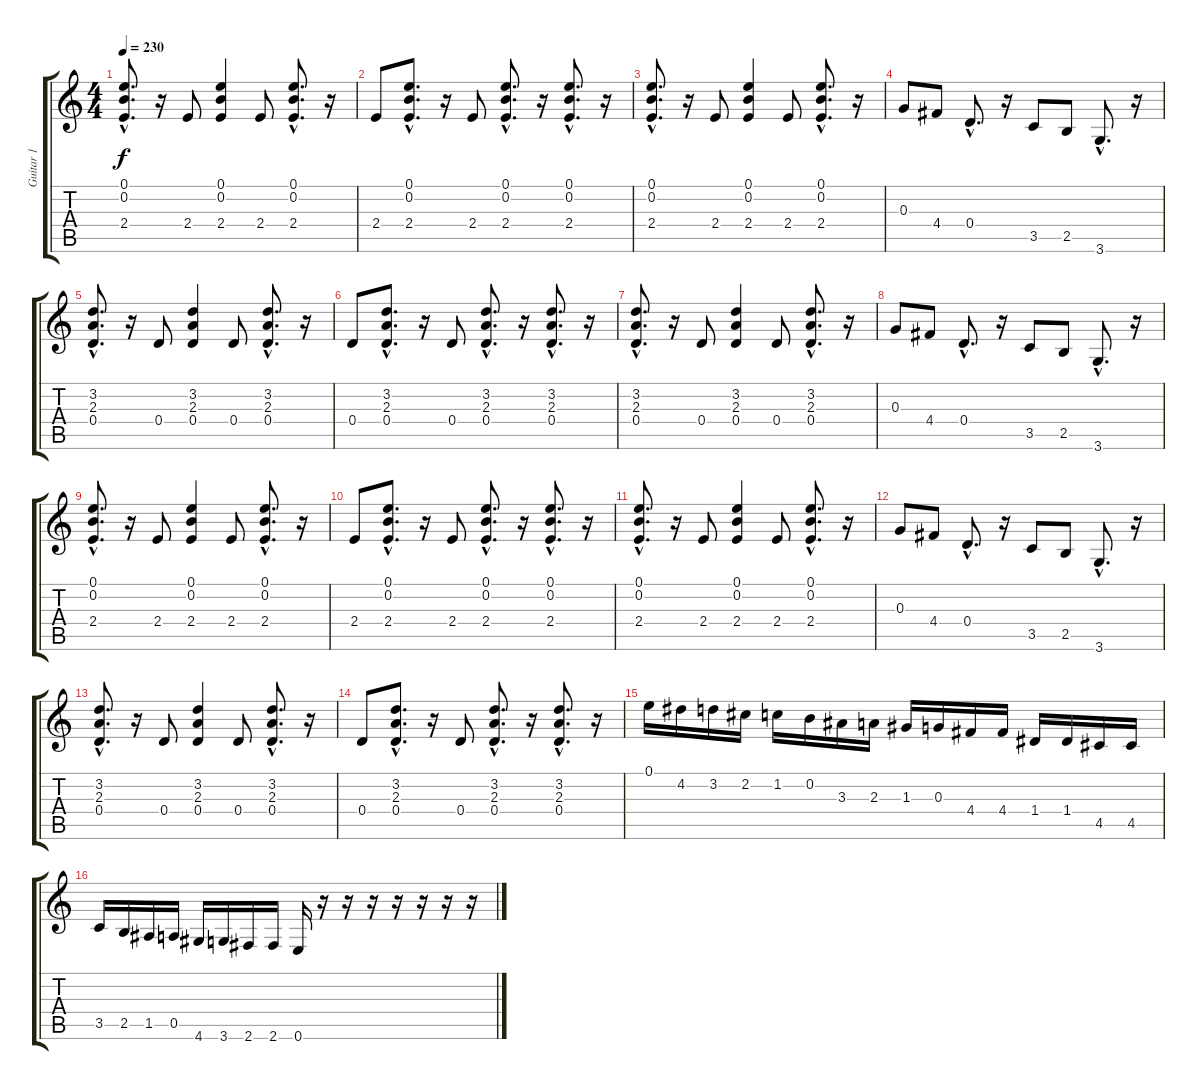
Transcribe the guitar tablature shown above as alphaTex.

\track ("Guitar 1" "Guitar 1") {instrument distortionguitar}
\staff {score tabs}
\tuning (E4 B3 G3 D3 A2 E2) {hide}
\ts (4 4)
\tempo 230
\clef g2
\ks c
(0.1{hac} 0.2{hac} 2.4{hac}).8{d dy f} r.16 2.4.8 (0.1 0.2 2.4).4 2.4.8 (0.1{hac} 0.2{hac} 2.4{hac}).8{d} r.16 |
2.4.8 (0.1{hac} 0.2{hac} 2.4{hac}).8{d} r.16 2.4.8 (0.1{hac} 0.2{hac} 2.4{hac}).8{d} r.16 (0.1{hac} 0.2{hac} 2.4{hac}).8{d} r.16 |
(0.1{hac} 0.2{hac} 2.4{hac}).8{d} r.16 2.4.8 (0.1 0.2 2.4).4 2.4.8 (0.1{hac} 0.2{hac} 2.4{hac}).8{d} r.16 |
0.3.8 4.4.8 0.4{hac}.8{d} r.16 3.5.8 2.5.8 3.6{hac}.8{d} r.16 |
(3.2{hac} 2.3{hac} 0.4{hac}).8{d} r.16 0.4.8 (3.2 2.3 0.4).4 0.4.8 (3.2{hac} 2.3{hac} 0.4{hac}).8{d} r.16 |
0.4.8 (3.2{hac} 2.3{hac} 0.4{hac}).8{d} r.16 0.4.8 (3.2{hac} 2.3{hac} 0.4{hac}).8{d} r.16 (3.2{hac} 2.3{hac} 0.4{hac}).8{d} r.16 |
(3.2{hac} 2.3{hac} 0.4{hac}).8{d} r.16 0.4.8 (3.2 2.3 0.4).4 0.4.8 (3.2{hac} 2.3{hac} 0.4{hac}).8{d} r.16 |
0.3.8 4.4.8 0.4{hac}.8{d} r.16 3.5.8 2.5.8 3.6{hac}.8{d} r.16 |
(0.1{hac} 0.2{hac} 2.4{hac}).8{d} r.16 2.4.8 (0.1 0.2 2.4).4 2.4.8 (0.1{hac} 0.2{hac} 2.4{hac}).8{d} r.16 |
2.4.8 (0.1{hac} 0.2{hac} 2.4{hac}).8{d} r.16 2.4.8 (0.1{hac} 0.2{hac} 2.4{hac}).8{d} r.16 (0.1{hac} 0.2{hac} 2.4{hac}).8{d} r.16 |
(0.1{hac} 0.2{hac} 2.4{hac}).8{d} r.16 2.4.8 (0.1 0.2 2.4).4 2.4.8 (0.1{hac} 0.2{hac} 2.4{hac}).8{d} r.16 |
0.3.8 4.4.8 0.4{hac}.8{d} r.16 3.5.8 2.5.8 3.6{hac}.8{d} r.16 |
(3.2{hac} 2.3{hac} 0.4{hac}).8{d} r.16 0.4.8 (3.2 2.3 0.4).4 0.4.8 (3.2{hac} 2.3{hac} 0.4{hac}).8{d} r.16 |
0.4.8 (3.2{hac} 2.3{hac} 0.4{hac}).8{d} r.16 0.4.8 (3.2{hac} 2.3{hac} 0.4{hac}).8{d} r.16 (3.2{hac} 2.3{hac} 0.4{hac}).8{d} r.16 |
0.1.16 4.2.16 3.2.16 2.2.16 1.2.16 0.2.16 3.3.16 2.3.16 1.3.16 0.3.16 4.4.16 4.4.16 1.4.16 1.4.16 4.5.16 4.5.16 |
3.5.16 2.5.16 1.5.16 0.5.16 4.6.16 3.6.16 2.6.16 2.6.16 0.6.16 r.16 r.16 r.16 r.16 r.16 r.16 r.16
